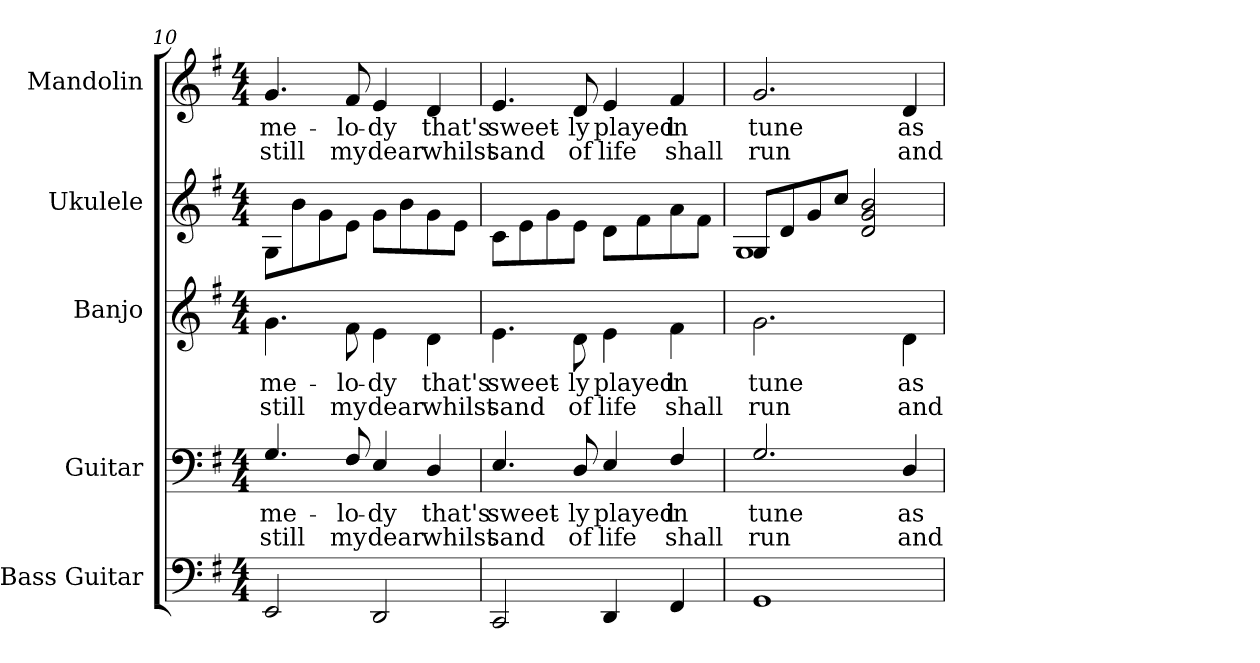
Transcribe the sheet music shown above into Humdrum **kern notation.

**kern	**kern	**text	**text	**kern	**text	**text	**kern	**kern	**text	**text
*part5	*part4	*part4	*part4	*part3	*part3	*part3	*part2	*part1	*part1	*part1
*staff5	*staff4	*staff4	*staff4	*staff3	*staff3	*staff3	*staff2	*staff1	*staff1	*staff1
*I"Bass Guitar	*I"Guitar	*	*	*I"Banjo	*	*	*I"Ukulele	*I"Mandolin	*	*
*I'Bass	*I'Gtr.	*	*	*I'Ban.	*	*	*I'Uke.	*I'Mand.	*	*
*	*	*	*	*	*	*	*	*clefG2	*	*
*k[f#]	*k[f#]	*	*	*k[f#]	*	*	*k[f#]	*k[f#]	*	*
*G:	*G:	*	*	*G:	*	*	*G:	*G:	*	*
*M4/4	*M4/4	*	*	*M4/4	*	*	*M4/4	*M4/4	*	*
=10	=10	=10	=10	=10	=10	=10	=10	=10	=10	=10
!	!	!LO:LY:b:color=#000000	!LO:LY:b:color=#000000	!	!	!	!	!	!	!
!	!	!	!	!	!LO:LY:b:color=#000000	!LO:LY:b:color=#000000	!	!	!	!
!	!	!	!	!	!	!	!	!	!LO:LY:b:color=#000000	!LO:LY:b:color=#000000
2EEi/	4.Gi/	me-	still	4.gi\	me-	still	8Gi\L	4.gi/	me-	still
.	.	.	.	.	.	.	8bi\	.	.	.
.	.	.	.	.	.	.	8gi\	.	.	.
!	!	!LO:LY:b:color=#000000	!LO:LY:b:color=#000000	!	!	!	!	!	!	!
!	!	!	!	!	!LO:LY:b:color=#000000	!LO:LY:b:color=#000000	!	!	!	!
!	!	!	!	!	!	!	!	!	!LO:LY:b:color=#000000	!LO:LY:b:color=#000000
.	8F#i/	-lo-	my	8f#i\	-lo-	my	8ei\J	8f#i/	-lo-	my
!	!	!LO:LY:b:color=#000000	!LO:LY:b:color=#000000	!	!	!	!	!	!	!
!	!	!	!	!	!LO:LY:b:color=#000000	!LO:LY:b:color=#000000	!	!	!	!
!	!	!	!	!	!	!	!	!	!LO:LY:b:color=#000000	!LO:LY:b:color=#000000
2DDi/	4Ei/	-dy	dear	4ei\	-dy	dear	8gi\L	4ei/	-dy	dear
.	.	.	.	.	.	.	8bi\	.	.	.
!	!	!LO:LY:b:color=#000000	!LO:LY:b:color=#000000	!	!	!	!	!	!	!
!	!	!	!	!	!LO:LY:b:color=#000000	!LO:LY:b:color=#000000	!	!	!	!
!	!	!	!	!	!	!	!	!	!LO:LY:b:color=#000000	!LO:LY:b:color=#000000
.	4Di/	that's	whilst	4di\	that's	whilst	8gi\	4di/	that's	whilst
.	.	.	.	.	.	.	8ei\J	.	.	.
=11	=11	=11	=11	=11	=11	=11	=11	=11	=11	=11
!	!	!LO:LY:b:color=#000000	!LO:LY:b:color=#000000	!	!	!	!	!	!	!
!	!	!	!	!	!LO:LY:b:color=#000000	!LO:LY:b:color=#000000	!	!	!	!
!	!	!	!	!	!	!	!	!	!LO:LY:b:color=#000000	!LO:LY:b:color=#000000
2CCi/	4.Ei/	sweet-	sand	4.ei\	sweet-	sand	8ci\L	4.ei/	sweet-	sand
.	.	.	.	.	.	.	8ei\	.	.	.
.	.	.	.	.	.	.	8gi\	.	.	.
!	!	!LO:LY:b:color=#000000	!LO:LY:b:color=#000000	!	!	!	!	!	!	!
!	!	!	!	!	!LO:LY:b:color=#000000	!LO:LY:b:color=#000000	!	!	!	!
!	!	!	!	!	!	!	!	!	!LO:LY:b:color=#000000	!LO:LY:b:color=#000000
.	8Di/	-ly	of	8di\	-ly	of	8ei\J	8di/	-ly	of
!	!	!LO:LY:b:color=#000000	!LO:LY:b:color=#000000	!	!	!	!	!	!	!
!	!	!	!	!	!LO:LY:b:color=#000000	!LO:LY:b:color=#000000	!	!	!	!
!	!	!	!	!	!	!	!	!	!LO:LY:b:color=#000000	!LO:LY:b:color=#000000
4DDi/	4Ei/	played	life	4ei\	played	life	8di\L	4ei/	played	life
.	.	.	.	.	.	.	8f#i\	.	.	.
!	!	!LO:LY:b:color=#000000	!LO:LY:b:color=#000000	!	!	!	!	!	!	!
!	!	!	!	!	!LO:LY:b:color=#000000	!LO:LY:b:color=#000000	!	!	!	!
!	!	!	!	!	!	!	!	!	!LO:LY:b:color=#000000	!LO:LY:b:color=#000000
4FF#i/	4F#i/	in	shall	4f#i\	in	shall	8ai\	4f#i/	in	shall
.	.	.	.	.	.	.	8f#i\J	.	.	.
=12	=12	=12	=12	=12	=12	=12	=12	=12	=12	=12
!	!	!LO:LY:b:color=#000000	!LO:LY:b:color=#000000	!	!	!	!	!	!	!
!	!	!	!	!	!LO:LY:b:color=#000000	!LO:LY:b:color=#000000	!	!	!	!
*	*	*	*	*	*	*	*^	*	*	*
!	!	!	!	!	!	!	!	!	!	!LO:LY:b:color=#000000	!LO:LY:b:color=#000000
1GGi	2.Gi/	tune	run	2.gi\	tune	run	8Gi/L	1Gi	2.gi/	tune	run
.	.	.	.	.	.	.	8di/	.	.	.	.
.	.	.	.	.	.	.	8gi/	.	.	.	.
.	.	.	.	.	.	.	8cci/J	.	.	.	.
.	.	.	.	.	.	.	2di/ 2gi 2bi	.	.	.	.
!	!	!LO:LY:b:color=#000000	!LO:LY:b:color=#000000	!	!	!	!	!	!	!	!
!	!	!	!	!	!LO:LY:b:color=#000000	!LO:LY:b:color=#000000	!	!	!	!	!
!	!	!	!	!	!	!	!	!	!	!LO:LY:b:color=#000000	!LO:LY:b:color=#000000
.	4Di/	as	and	4di\	as	and	.	.	4di/	as	and
*	*	*	*	*	*	*	*v	*v	*	*	*
=	=	=	=	=	=	=	=	=	=	=
*-	*-	*-	*-	*-	*-	*-	*-	*-	*-	*-
